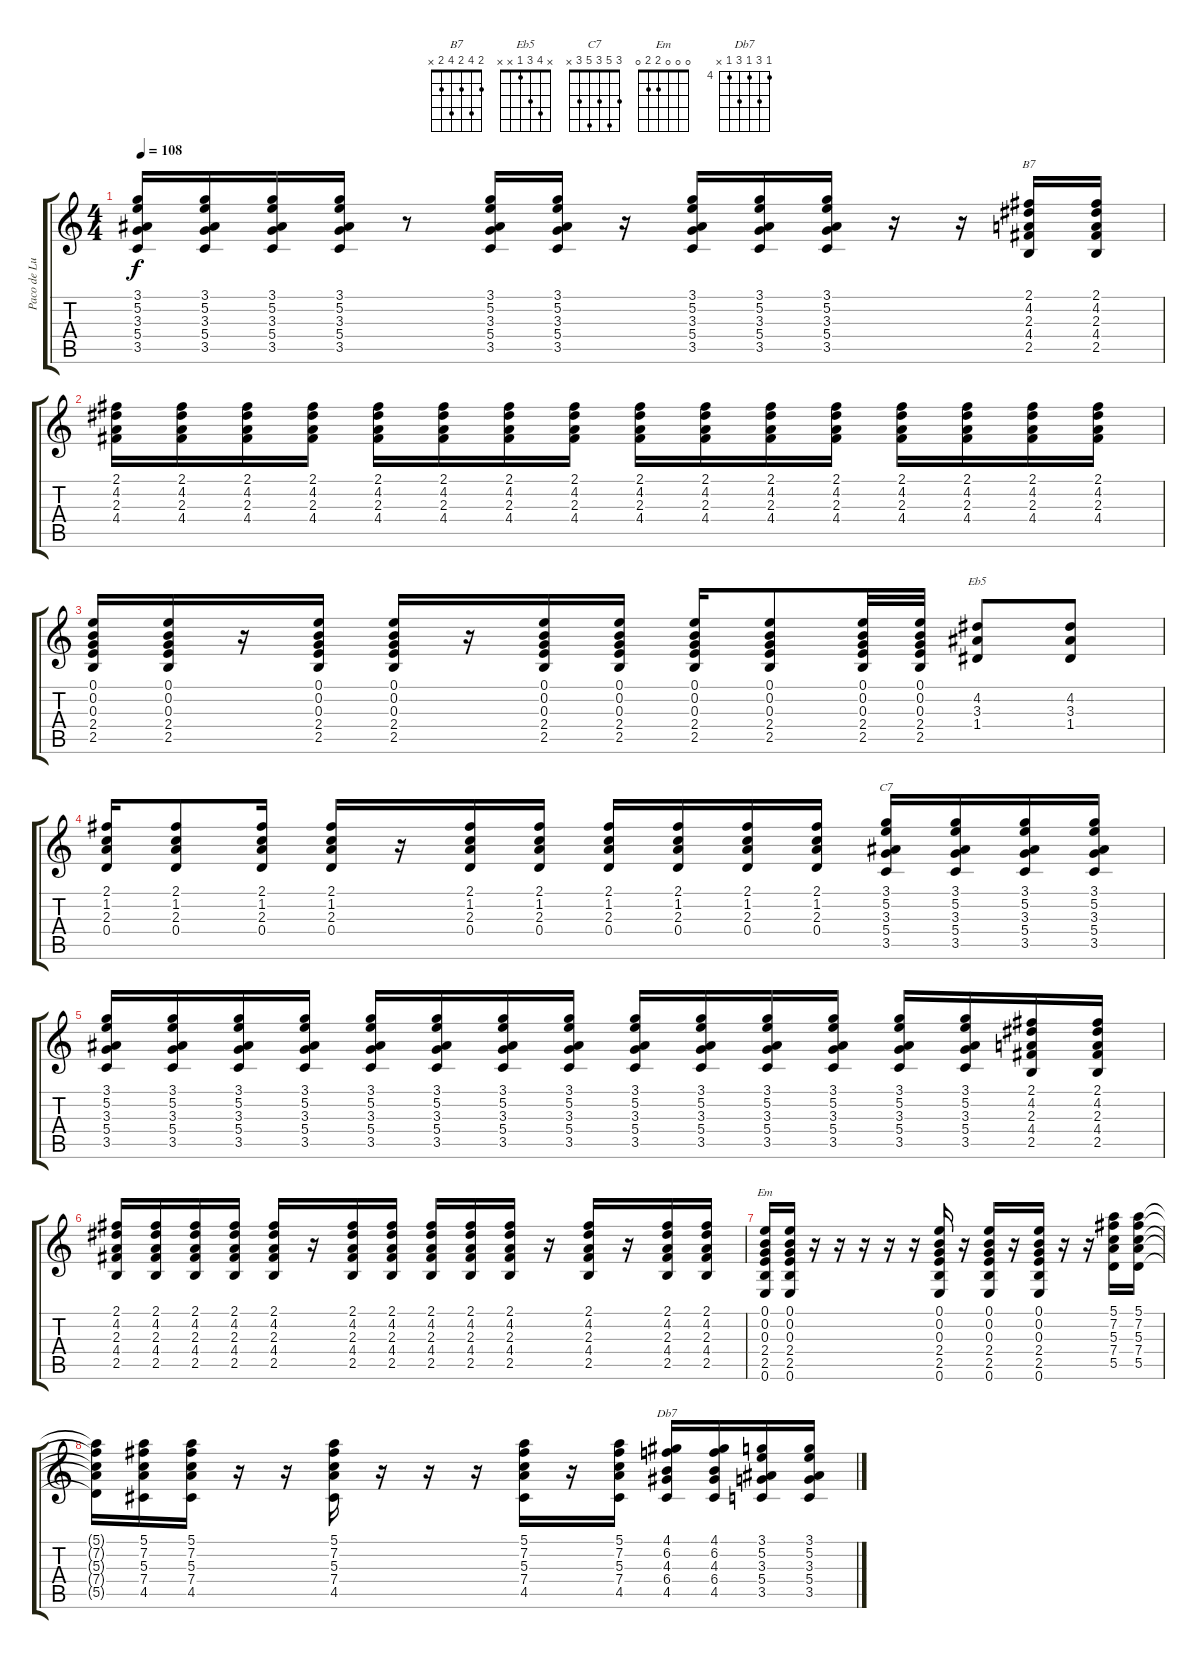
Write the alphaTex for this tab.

\track ("Paco de Lucia" "Paco de Lu") {instrument acousticguitarnylon}
\staff {score tabs}
\tuning (E4 B3 G3 D3 A2 E2) {hide}
\chord ("B7" 2 4 2 4 2 x)
\chord ("Eb5" x 4 3 1 x x)
\chord ("C7" 3 5 3 5 3 x)
\chord ("Em" 0 0 0 2 2 0)
\chord ("Db7" 4 6 4 6 4 x) {firstfret 4}
\ts (4 4)
\tempo 108
\clef g2
\ks c
(3.1 5.2 3.3 5.4 3.5).16{dy f volume 13} (3.1 5.2 3.3 5.4 3.5).16 (3.1 5.2 3.3 5.4 3.5).16 (3.1 5.2 3.3 5.4 3.5).16 r.8 (3.1 5.2 3.3 5.4 3.5).16 (3.1 5.2 3.3 5.4 3.5).16 r.16 (3.1 5.2 3.3 5.4 3.5).16 (3.1 5.2 3.3 5.4 3.5).16 (3.1 5.2 3.3 5.4 3.5).16 r.16 r.16 (2.1 4.2 2.3 4.4 2.5).16{ch "B7"} (2.1 4.2 2.3 4.4 2.5).16 |
(2.1 4.2 2.3 4.4).16{volume 13} (2.1 4.2 2.3 4.4).16 (2.1 4.2 2.3 4.4).16 (2.1 4.2 2.3 4.4).16 (2.1 4.2 2.3 4.4).16 (2.1 4.2 2.3 4.4).16 (2.1 4.2 2.3 4.4).16 (2.1 4.2 2.3 4.4).16 (2.1 4.2 2.3 4.4).16 (2.1 4.2 2.3 4.4).16 (2.1 4.2 2.3 4.4).16 (2.1 4.2 2.3 4.4).16 (2.1 4.2 2.3 4.4).16 (2.1 4.2 2.3 4.4).16 (2.1 4.2 2.3 4.4).16 (2.1 4.2 2.3 4.4).16 |
(0.1 0.2 0.3 2.4 2.5).16{volume 11} (0.1 0.2 0.3 2.4 2.5).16{volume 11} r.16 (0.1 0.2 0.3 2.4 2.5).16{volume 11} (0.1 0.2 0.3 2.4 2.5).16{volume 11} r.16 (0.1 0.2 0.3 2.4 2.5).16{volume 11} (0.1 0.2 0.3 2.4 2.5).16{volume 11} (0.1 0.2 0.3 2.4 2.5).16{volume 11} (0.1 0.2 0.3 2.4 2.5).8{volume 11} (0.1 0.2 0.3 2.4 2.5).32{volume 11} (0.1 0.2 0.3 2.4 2.5).32{volume 11} (4.2 3.3 1.4).8{ch "Eb5"} (4.2 3.3 1.4).8 |
(2.1 1.2 2.3 0.4).16{volume 13} (2.1 1.2 2.3 0.4).8 (2.1 1.2 2.3 0.4).16 (2.1 1.2 2.3 0.4).16 r.16 (2.1 1.2 2.3 0.4).16 (2.1 1.2 2.3 0.4).16 (2.1 1.2 2.3 0.4).16 (2.1 1.2 2.3 0.4).16 (2.1 1.2 2.3 0.4).16 (2.1 1.2 2.3 0.4).16 (3.1 5.2 3.3 5.4 3.5).16{ch "C7"} (3.1 5.2 3.3 5.4 3.5).16 (3.1 5.2 3.3 5.4 3.5).16 (3.1 5.2 3.3 5.4 3.5).16 |
(3.1 5.2 3.3 5.4 3.5).16{volume 11} (3.1 5.2 3.3 5.4 3.5).16 (3.1 5.2 3.3 5.4 3.5).16 (3.1 5.2 3.3 5.4 3.5).16 (3.1 5.2 3.3 5.4 3.5).16 (3.1 5.2 3.3 5.4 3.5).16 (3.1 5.2 3.3 5.4 3.5).16 (3.1 5.2 3.3 5.4 3.5).16 (3.1 5.2 3.3 5.4 3.5).16 (3.1 5.2 3.3 5.4 3.5).16 (3.1 5.2 3.3 5.4 3.5).16 (3.1 5.2 3.3 5.4 3.5).16 (3.1 5.2 3.3 5.4 3.5).16 (3.1 5.2 3.3 5.4 3.5).16 (2.1 4.2 2.3 4.4 2.5).16 (2.1 4.2 2.3 4.4 2.5).16 |
(2.1 4.2 2.3 4.4 2.5).16{volume 12} (2.1 4.2 2.3 4.4 2.5).16 (2.1 4.2 2.3 4.4 2.5).16 (2.1 4.2 2.3 4.4 2.5).16 (2.1 4.2 2.3 4.4 2.5).16 r.16 (2.1 4.2 2.3 4.4 2.5).16 (2.1 4.2 2.3 4.4 2.5).16 (2.1 4.2 2.3 4.4 2.5).16 (2.1 4.2 2.3 4.4 2.5).16 (2.1 4.2 2.3 4.4 2.5).16 r.16 (2.1 4.2 2.3 4.4 2.5).16 r.16 (2.1 4.2 2.3 4.4 2.5).16 (2.1 4.2 2.3 4.4 2.5).16 |
(0.1 0.2 0.3 2.4 2.5 0.6).16{ch "Em" volume 11} (0.1 0.2 0.3 2.4 2.5 0.6).16{volume 11} r.16 r.16 r.16 r.16 r.16 (0.1 0.2 0.3 2.4 2.5 0.6).16{volume 11} r.16 (0.1 0.2 0.3 2.4 2.5 0.6).16{volume 11} r.16 (0.1 0.2 0.3 2.4 2.5 0.6).16{volume 11} r.16 r.16 (5.1 7.2 5.3 7.4 5.5).16{volume 11} (5.1 7.2 5.3 7.4 5.5).16{volume 11} |
(5.1{t} 7.2{t} 5.3{t} 7.4{t} 5.5{t}).16 (5.1 7.2 5.3 7.4 4.5).16{volume 12} (5.1 7.2 5.3 7.4 4.5).16 r.16 r.16 (5.1 7.2 5.3 7.4 4.5).16 r.16 r.16 r.16 (5.1 7.2 5.3 7.4 4.5).16 r.16 (5.1 7.2 5.3 7.4 4.5).16 (4.1 6.2 4.3 6.4 4.5).16{ch "Db7"} (4.1 6.2 4.3 6.4 4.5).16 (3.1 5.2 3.3 5.4 3.5).16 (3.1 5.2 3.3 5.4 3.5).16
